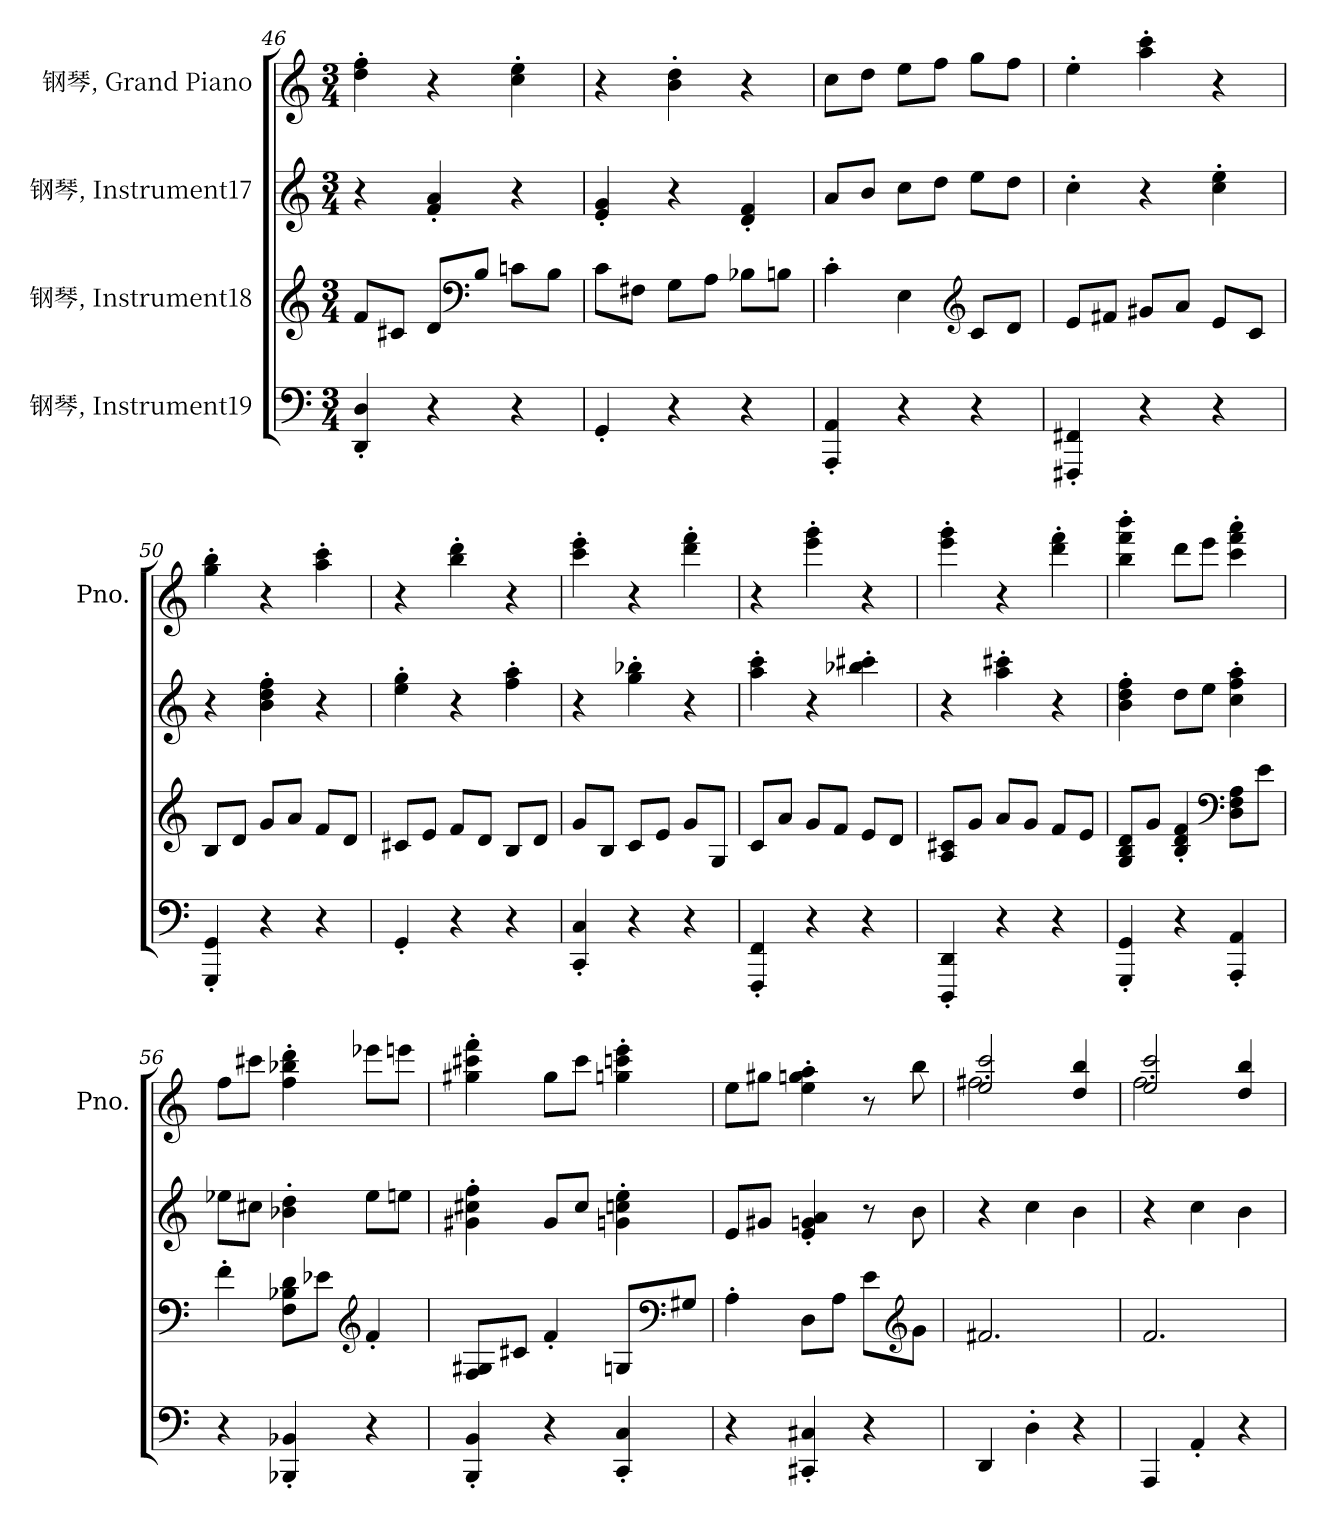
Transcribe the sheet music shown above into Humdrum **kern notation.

**kern	**kern	**kern	**kern
*part4	*part3	*part2	*part1
*staff4	*staff3	*staff2	*staff1
*I"钢琴, Instrument19	*I"钢琴, Instrument18	*I"钢琴, Instrument17	*I"钢琴, Grand Piano
*	*	*	*I'Pno.
*clefF4	*clefG2	*clefG2	*clefG2
*k[]	*k[]	*k[]	*k[]
*M3/4	*M3/4	*M3/4	*M3/4
=46	=46	=46	=46
4DD/' 4D/'	8f/L	4r	4dd\' 4ff\'
.	8c#X/J	.	.
4r	8d/L	4f/' 4a/'	4r
*	*clefF4	*	*
.	8B/J	.	.
4r	8cn\L	4r	4cc\' 4ee\'
.	8B\J	.	.
=47	=47	=47	=47
4GG'/	8c\L	4e/' 4g/'	4r
.	8F#X\J	.	.
4r	8G\L	4r	4b\' 4dd\'
.	8A\J	.	.
4r	8B-X\L	4d/' 4f/'	4r
.	8Bn\J	.	.
!!LO:PB:g=z
=48	=48	=48	=48
4AAA/' 4AA/'	4c'\	8a/L	8cc\L
.	.	8b/J	8dd\J
4r	4E\	8cc\L	8ee\L
.	.	8dd\J	8ff\J
*	*clefG2	*	*
4r	8c/L	8ee\L	8gg\L
.	8d/J	8dd\J	8ff\J
=49	=49	=49	=49
4FFF#X/' 4FF#X/'	8e/L	4cc'\	4ee'\
.	8f#X/J	.	.
4r	8g#X/L	4r	4aa\' 4ccc\'
.	8a/J	.	.
4r	8e/L	4cc\' 4ee\'	4r
.	8c/J	.	.
=50	=50	=50	=50
4GGG/' 4GG/'	8B/L	4r	4gg\' 4bb\'
.	8d/J	.	.
4r	8g/L	4b\' 4dd\' 4ff\'	4r
.	8a/J	.	.
4r	8f/L	4r	4aa\' 4ccc\'
.	8d/J	.	.
=51	=51	=51	=51
4GG'/	8c#X/L	4ee\' 4gg\'	4r
.	8e/J	.	.
4r	8f/L	4r	4bb\' 4ddd\'
.	8d/J	.	.
4r	8B/L	4ff\' 4aa\'	4r
.	8d/J	.	.
=52	=52	=52	=52
4CC/' 4C/'	8g/L	4r	4ccc\' 4eee\'
.	8B/J	.	.
4r	8c/L	4gg\' 4bb-X\'	4r
.	8e/J	.	.
4r	8g/L	4r	4ddd\' 4fff\'
.	8G/J	.	.
=53	=53	=53	=53
4FFF/' 4FF/'	8c/L	4aa\' 4ccc\'	4r
.	8a/J	.	.
4r	8g/L	4r	4eee\' 4ggg\'
.	8f/J	.	.
4r	8e/L	4bb-X\' 4ccc#X\'	4r
.	8d/J	.	.
!!LO:LB:g=z
=54	=54	=54	=54
4DDD/' 4DD/'	8A/ 8c#X/L	4r	4eee\' 4ggg\'
.	8g/J	.	.
4r	8a/L	4aa\' 4ccc#X\'	4r
.	8g/J	.	.
4r	8f/L	4r	4ddd\' 4fff\'
.	8e/J	.	.
=55	=55	=55	=55
4GGG/' 4GG/'	8G/ 8B/ 8d/L	4b\' 4dd\' 4ff\'	4bb\' 4fff\' 4bbb\'
.	8g/J	.	.
4r	4B/' 4d/' 4f/'	8dd\L	8ddd\L
.	.	8ee\J	8eee\J
*	*clefF4	*	*
4AAA/' 4AA/'	8D\ 8F\ 8A\L	4cc\' 4ff\' 4aa\'	4ccc\' 4fff\' 4aaa\'
.	8e\J	.	.
=56	=56	=56	=56
4r	4f'\	8ee-X\L	8ff\L
.	.	8cc#X\J	8ccc#X\J
4BBB-X/' 4BB-X/'	8F\ 8B-X\ 8d\L	4b-X\' 4dd\'	4ff\' 4bb-X\' 4ddd\'
.	8e-X\J	.	.
*	*clefG2	*	*
4r	4f'/	8ee-\L	8eee-X\L
.	.	8een\J	8eeen\J
=57	=57	=57	=57
4BBB/' 4BB/'	8F/ 8G#X/L	4g#X\' 4cc#X\' 4ff\'	4gg#X\' 4ccc#X\' 4fff\'
.	8c#X/J	.	.
4r	4f'/	8g#/L	8gg#\L
.	.	8cc#/J	8ccc#\J
4CC/' 4C/'	8Gn/L	4gn\' 4ccn\' 4ee\'	4ggn\' 4cccn\' 4eee\'
*	*clefF4	*	*
.	8G#X/J	.	.
!!LO:LB:g=z
=58	=58	=58	=58
4r	4A'\	8e/L	8ee\L
.	.	8g#X/J	8gg#X\J
4CC#X/' 4C#X/'	8D\L	4e/' 4gn/' 4a/'	4ee\' 4ggn\' 4aa\'
.	8A\J	.	.
4r	8e\L	8r	8r
*	*clefG2	*	*
.	8g\J	8b\	8bb\
=59	=59	=59	=59
*	*	*	*^
4DD/	2.f#X/	4r	2ee/ 2ccc/	2.ff#X\
4D'\	.	4cc\	.	.
4r	.	4b\	4dd/ 4bb/	.
=60	=60	=60	=60	=60
4AAA/	2.f/	4r	2ee/ 2ccc/	2.ff\
4AA'/	.	4cc\	.	.
4r	.	4b\	4dd/ 4bb/	.
*	*	*	*v	*v
=	=	=	=
*-	*-	*-	*-
